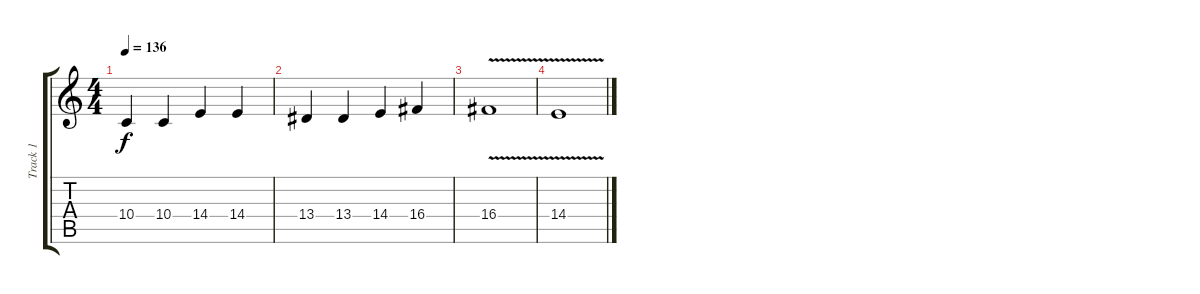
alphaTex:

\track ("Track 1" "Track 1") {instrument trombone}
\staff {score tabs}
\tuning (E4 B3 G3 D3 A2 E2) {hide}
\ts (4 4)
\tempo 136
\clef g2
\ks c
10.4.4{dy f} 10.4.4 14.4.4 14.4.4 |
13.4.4 13.4.4 14.4.4 16.4.4 |
16.4{v}.1 |
14.4{v}.1
